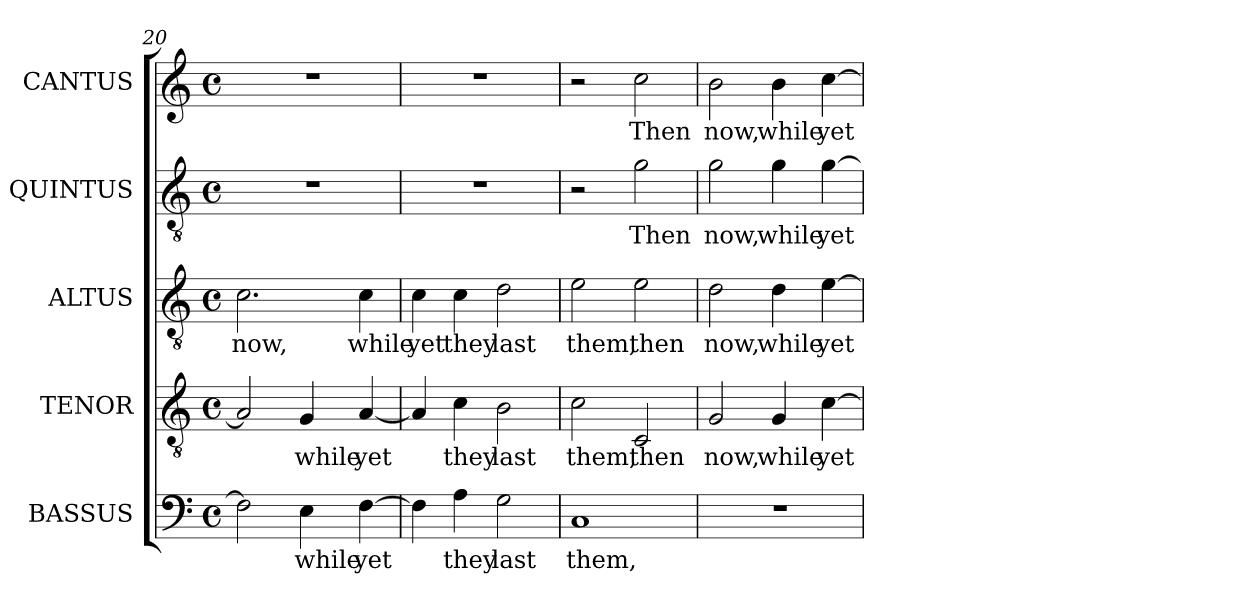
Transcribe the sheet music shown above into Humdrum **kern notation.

**kern	**text	**kern	**text	**kern	**text	**kern	**text	**kern	**text
*part5	*part5	*part4	*part4	*part3	*part3	*part2	*part2	*part1	*part1
*staff5	*staff5	*staff4	*staff4	*staff3	*staff3	*staff2	*staff2	*staff1	*staff1
*I"BASSUS	*	*I"TENOR	*	*I"ALTUS	*	*I"QUINTUS	*	*I"CANTUS	*
*I'B	*	*I'T	*	*I'A	*	*	*	*I'S	*
!!LO:PB:g=z
*clefF4	*	*clefGv2	*	*clefGv2	*	*clefGv2	*	*clefG2	*
*	*	*ITrd7c12	*	*ITrd7c12	*	*ITrd7c12	*	*	*
*k[]	*	*k[]	*	*k[]	*	*k[]	*	*k[]	*
*C:	*	*C:	*	*C:	*	*C:	*	*C:	*
*M4/4	*	*M4/4	*	*M4/4	*	*M4/4	*	*M4/4	*
*met(c)	*	*met(c)	*	*met(c)	*	*met(c)	*	*met(c)	*
=20	=20	=20	=20	=20	=20	=20	=20	=20	=20
!	!	!	!	!	!LO:LY:b:color=#000000	!	!	!	!
2Fi\]	.	2AAi/]	.	2.Ci\	now,	1r	.	1r	.
!	!LO:LY:b:color=#000000	!	!	!	!	!	!	!	!
!	!	!	!LO:LY:b:color=#000000	!	!	!	!	!	!
4Ei\	while	4GGi/	while	.	.	.	.	.	.
!	!LO:LY:b:color=#000000	!	!	!	!	!	!	!	!
!	!	!	!LO:LY:b:color=#000000	!	!	!	!	!	!
!	!	!	!	!	!LO:LY:b:color=#000000	!	!	!	!
[>4Fi\	yet	[<4AAi/	yet	4Ci\	while	.	.	.	.
=21	=21	=21	=21	=21	=21	=21	=21	=21	=21
!	!	!	!	!	!LO:LY:b:color=#000000	!	!	!	!
4Fi\]	.	4AAi/]	.	4Ci\	yet	1r	.	1r	.
!	!LO:LY:b:color=#000000	!	!	!	!	!	!	!	!
!	!	!	!LO:LY:b:color=#000000	!	!	!	!	!	!
!	!	!	!	!	!LO:LY:b:color=#000000	!	!	!	!
4Ai\	they	4Ci\	they	4Ci\	they	.	.	.	.
!	!LO:LY:b:color=#000000	!	!	!	!	!	!	!	!
!	!	!	!LO:LY:b:color=#000000	!	!	!	!	!	!
!	!	!	!	!	!LO:LY:b:color=#000000	!	!	!	!
2Gi\	last	2BBi\	last	2Di\	last	.	.	.	.
=22	=22	=22	=22	=22	=22	=22	=22	=22	=22
!	!LO:LY:b:color=#000000	!	!	!	!	!	!	!	!
!	!	!	!LO:LY:b:color=#000000	!	!	!	!	!	!
!	!	!	!	!	!LO:LY:b:color=#000000	!	!	!	!
1Ci	them,	2Ci\	them,	2Ei\	them,	2r	.	2r	.
!	!	!	!LO:LY:b:color=#000000	!	!	!	!	!	!
!	!	!	!	!	!LO:LY:b:color=#000000	!	!	!	!
!	!	!	!	!	!	!	!LO:LY:b:color=#000000	!	!
!	!	!	!	!	!	!	!	!	!LO:LY:b:color=#000000
.	.	2CCi/	then	2Ei\	then	2Gi\	Then	2cci\	Then
=23	=23	=23	=23	=23	=23	=23	=23	=23	=23
!	!	!	!LO:LY:b:color=#000000	!	!	!	!	!	!
!	!	!	!	!	!LO:LY:b:color=#000000	!	!	!	!
!	!	!	!	!	!	!	!LO:LY:b:color=#000000	!	!
!	!	!	!	!	!	!	!	!	!LO:LY:b:color=#000000
1r	.	2GGi/	now,	2Di\	now,	2Gi\	now,	2bi\	now,
!	!	!	!LO:LY:b:color=#000000	!	!	!	!	!	!
!	!	!	!	!	!LO:LY:b:color=#000000	!	!	!	!
!	!	!	!	!	!	!	!LO:LY:b:color=#000000	!	!
!	!	!	!	!	!	!	!	!	!LO:LY:b:color=#000000
.	.	4GGi/	while	4Di\	while	4Gi\	while	4bi\	while
!	!	!	!LO:LY:b:color=#000000	!	!	!	!	!	!
!	!	!	!	!	!LO:LY:b:color=#000000	!	!	!	!
!	!	!	!	!	!	!	!LO:LY:b:color=#000000	!	!
!	!	!	!	!	!	!	!	!	!LO:LY:b:color=#000000
.	.	[>4Ci\	yet	[>4Ei\	yet	[>4Gi\	yet	[>4cci\	yet
=	=	=	=	=	=	=	=	=	=
*-	*-	*-	*-	*-	*-	*-	*-	*-	*-
